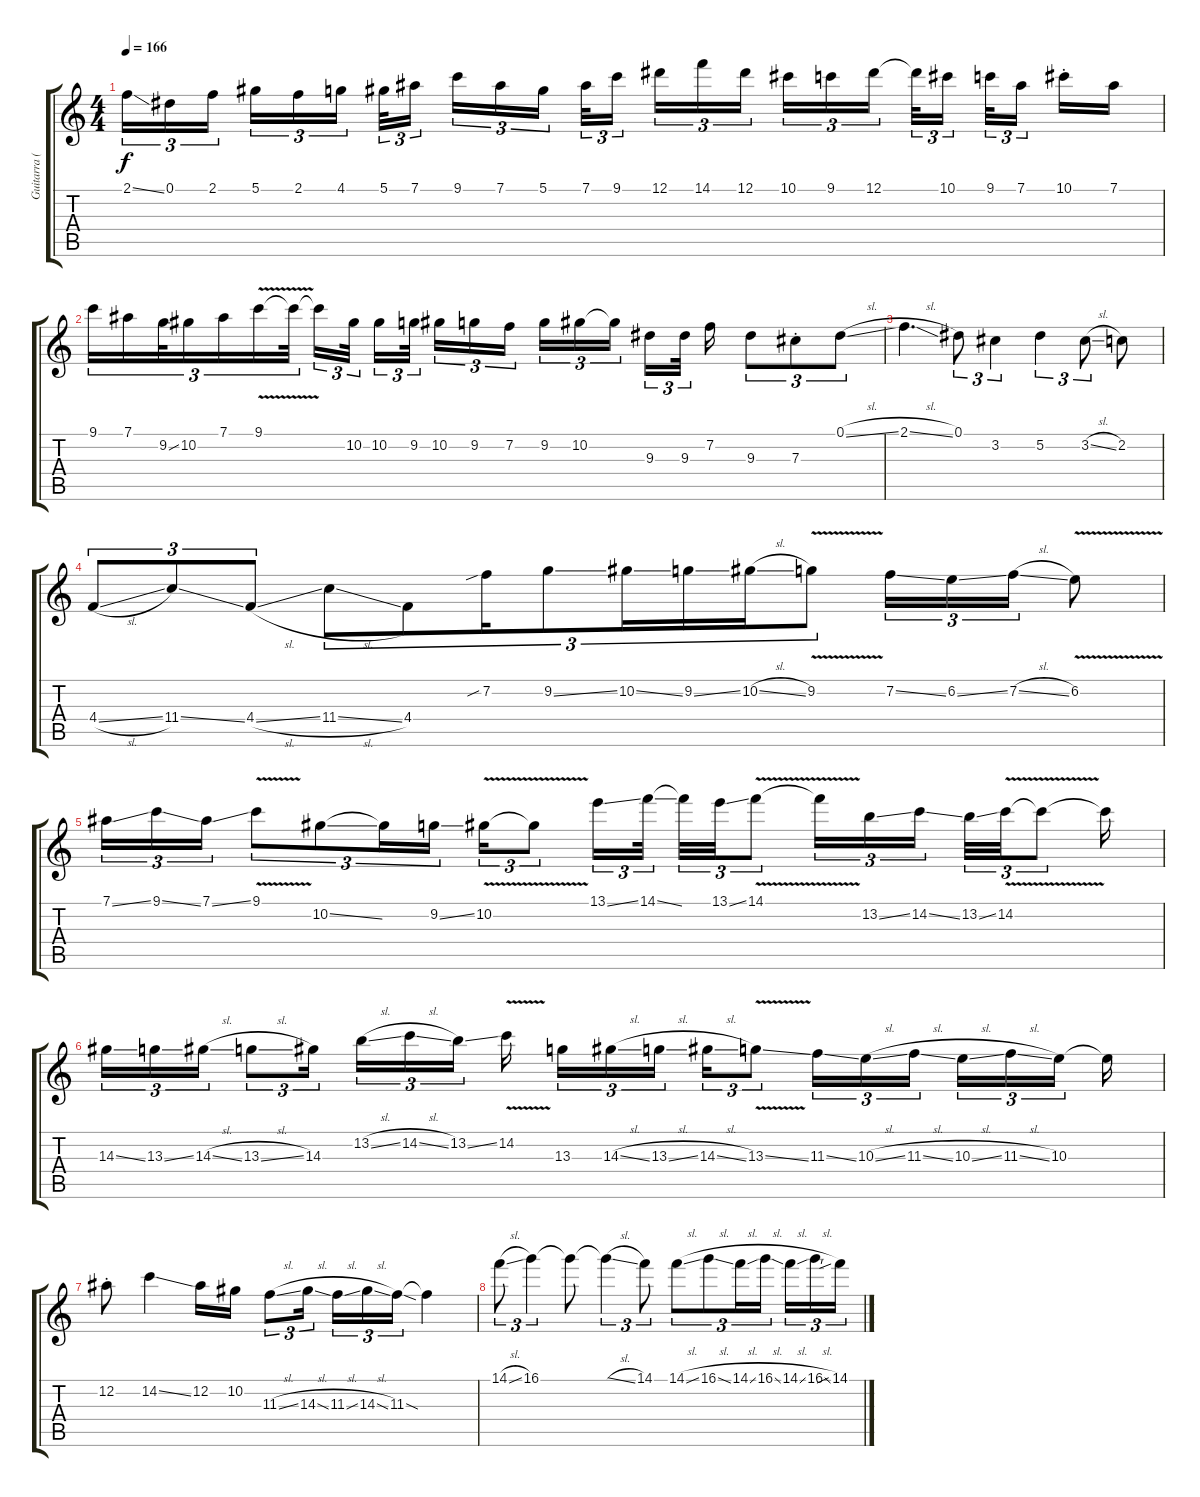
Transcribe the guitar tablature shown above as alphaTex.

\track ("Guitarra (Walter Giardino)" "Guitarra (") {instrument distortionguitar}
\staff {score tabs}
\tuning (Eb4 Bb3 Gb3 Db3 Ab2 Eb2) {hide}
\ts (4 4)
\tempo 166
\clef g2
\ks c
2.1{ss}.16{tu (3 2) dy f} 0.1.16{tu (3 2)} 2.1.16{tu (3 2) beam splitsecondary} 5.1.16{tu (3 2)} 2.1.16{tu (3 2)} 4.1.16{tu (3 2)} 5.1.32{tu (3 2)} 7.1.16{tu (3 2) beam splitsecondary} 9.1.16{tu (3 2)} 7.1.16{tu (3 2)} 5.1.16{tu (3 2) beam splitsecondary} 7.1.32{tu (3 2)} 9.1.16{tu (3 2)} 12.1.16{tu (3 2)} 14.1.16{tu (3 2)} 12.1.16{tu (3 2) beam splitsecondary} 10.1.16{tu (3 2)} 9.1.16{tu (3 2)} 12.1.16{tu (3 2)} 12.1{t}.32{tu (3 2)} 10.1.16{tu (3 2) beam splitsecondary} 9.1.32{tu (3 2)} 7.1.16{tu (3 2) beam splitsecondary} 10.1{st}.16 7.1.16 |
9.1.16{tu (3 2)} 7.1.16{tu (3 2)} 9.2{ss}.32{tu (3 2)} 10.2.16{tu (3 2)} 7.1.16{tu (3 2)} 9.1{v}.16{tu (3 2)} 9.1{t}.32{tu (3 2)} 9.1{t}.16{tu (3 2)} 10.2.32{tu (3 2) beam splitsecondary} 10.2.16{tu (3 2)} 9.2.32{tu (3 2) beam splitsecondary} 10.2.16{tu (3 2)} 9.2.16{tu (3 2)} 7.2.16{tu (3 2)} 9.2.16{tu (3 2)} 10.2.16{tu (3 2)} 10.2{t}.16{tu (3 2) beam splitsecondary} 9.3.16{tu (3 2)} 9.3.32{tu (3 2) beam splitsecondary} 7.2.16 9.3.8{tu (3 2)} 7.3{st}.8{tu (3 2)} 0.1{sl}.8{tu (3 2)} |
2.1{sl}.4{d} 0.1.8{tu (3 2)} 3.2.4{tu (3 2)} 5.2.4{tu (3 2)} 3.2{sl}.8{tu (3 2)} 2.2.8 |
4.4{sl}.8{tu (3 2)} 11.4{ss}.8{tu (3 2)} 4.4{sl}.8{tu (3 2)} 11.4{sl}.8{tu (3 2)} 4.4.8{tu (3 2)} 7.2{sib}.16{tu (3 2)} 9.2{ss}.8{tu (3 2)} 10.2{ss}.16{tu (3 2)} 9.2{ss}.16{tu (3 2)} 10.2{sl}.16{tu (3 2)} 9.2{v}.8{tu (3 2)} 7.2{ss}.16{tu (3 2)} 6.2{ss}.16{tu (3 2)} 7.2{sl}.16{tu (3 2)} 6.2{v}.8 |
7.1{ss}.16{tu (3 2)} 9.1{ss}.16{tu (3 2)} 7.1{ss}.16{tu (3 2)} 9.1{v}.8{tu (3 2)} 10.2{ss}.8{tu (3 2)} 10.2{t}.16{tu (3 2)} 9.2{ss}.16{tu (3 2) beam splitsecondary} 10.2{v}.16{tu (3 2)} 10.2{t}.8{tu (3 2)} 13.1{ss}.16{tu (3 2)} 14.1{ss}.32{tu (3 2) beam splitsecondary} 14.1{t}.32{tu (3 2)} 13.1{ss}.32{tu (3 2)} 14.1{v}.8{tu (3 2)} 14.1{t}.16{tu (3 2)} 13.2{ss}.16{tu (3 2)} 14.2{ss}.16{tu (3 2) beam splitsecondary} 13.2{ss}.32{tu (3 2)} 14.2{v}.32{tu (3 2)} 14.2{t}.8{tu (3 2)} 14.2{t}.16 |
14.3{ss}.16{tu (3 2)} 13.3{ss}.16{tu (3 2)} 14.3{sl}.16{tu (3 2)} 13.3{sl}.8{tu (3 2)} 14.3.16{tu (3 2)} 13.2{sl}.16{tu (3 2)} 14.2{sl}.16{tu (3 2)} 13.2{ss}.16{tu (3 2) beam splitsecondary} 14.2{v}.16{beam splitsecondary} 13.3.16{tu (3 2)} 14.3{sl}.16{tu (3 2)} 13.3{sl}.16{tu (3 2) beam splitsecondary} 14.3{sl}.16{tu (3 2)} 13.3{v ss}.8{tu (3 2)} 11.3{ss}.16{tu (3 2)} 10.3{sl}.16{tu (3 2)} 11.3{sl}.16{tu (3 2) beam splitsecondary} 10.3{sl}.16{tu (3 2)} 11.3{sl}.16{tu (3 2)} 10.3.16{tu (3 2) beam splitsecondary} 10.3{t}.16 |
12.2{st}.8 14.2{ss}.4 12.2.16 10.2.16 11.3{sl}.8{tu (3 2)} 14.3{sl}.16{tu (3 2) beam splitsecondary} 11.3{sl}.16{tu (3 2)} 14.3{sl}.16{tu (3 2)} 11.3{sod}.16{tu (3 2)} 11.3{t}.4 |
14.1{sl}.8{tu (3 2)} 16.1.4{tu (3 2)} 16.1{t}.8 16.1{sl t}.4{tu (3 2)} 14.1.8{tu (3 2)} 14.1{sl}.8{tu (3 2)} 16.1{sl}.8{tu (3 2)} 14.1{sl}.16{tu (3 2)} 16.1{sl}.16{tu (3 2) beam splitsecondary} 14.1{sl}.16{tu (3 2)} 16.1{sl}.16{tu (3 2)} 14.1{sib sl}.16{tu (3 2)}
